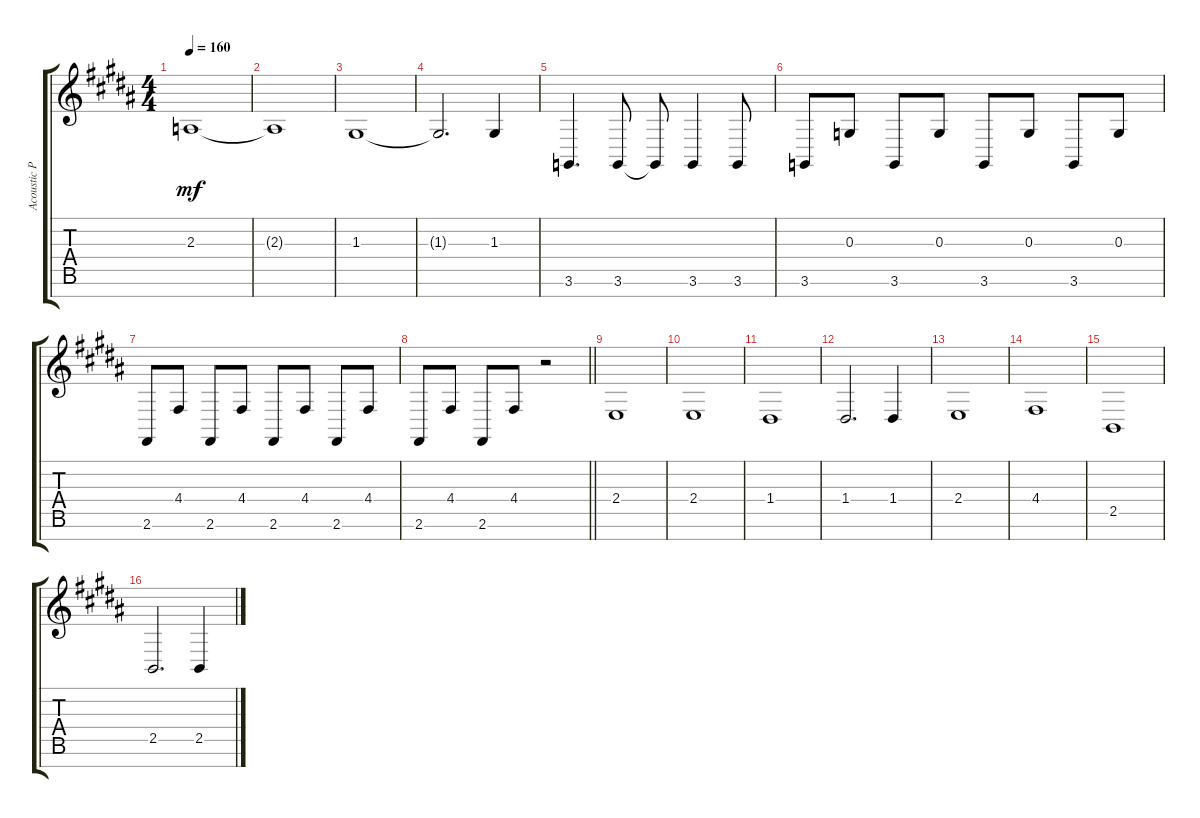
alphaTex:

\track ("Acoustic Piano (Staff 2)" "Acoustic P") {instrument acousticgrandpiano}
\staff {score tabs}
\tuning (E4 B3 G3 D3 A2 E2 B1) {hide}
\ts (4 4)
\tempo 160
\clef g2
\ks b
2.3.1{dy mf} |
2.3{t}.1 |
1.3.1 |
1.3{t}.2{d} 1.3.4 |
3.6.4{d} 3.6.8 3.6{t}.8 3.6.4 3.6.8 |
3.6.8 0.3.8 3.6.8 0.3.8 3.6.8 0.3.8 3.6.8 0.3.8 |
2.6.8 4.4.8 2.6.8 4.4.8 2.6.8 4.4.8 2.6.8 4.4.8 |
\barLineRight lightlight
2.6.8 4.4.8 2.6.8 4.4.8 r.2 |
\section ("" "")
2.4.1 |
2.4.1 |
1.4.1 |
1.4.2{d} 1.4.4 |
2.4.1 |
4.4.1 |
2.5.1 |
2.5.2{d} 2.5.4
